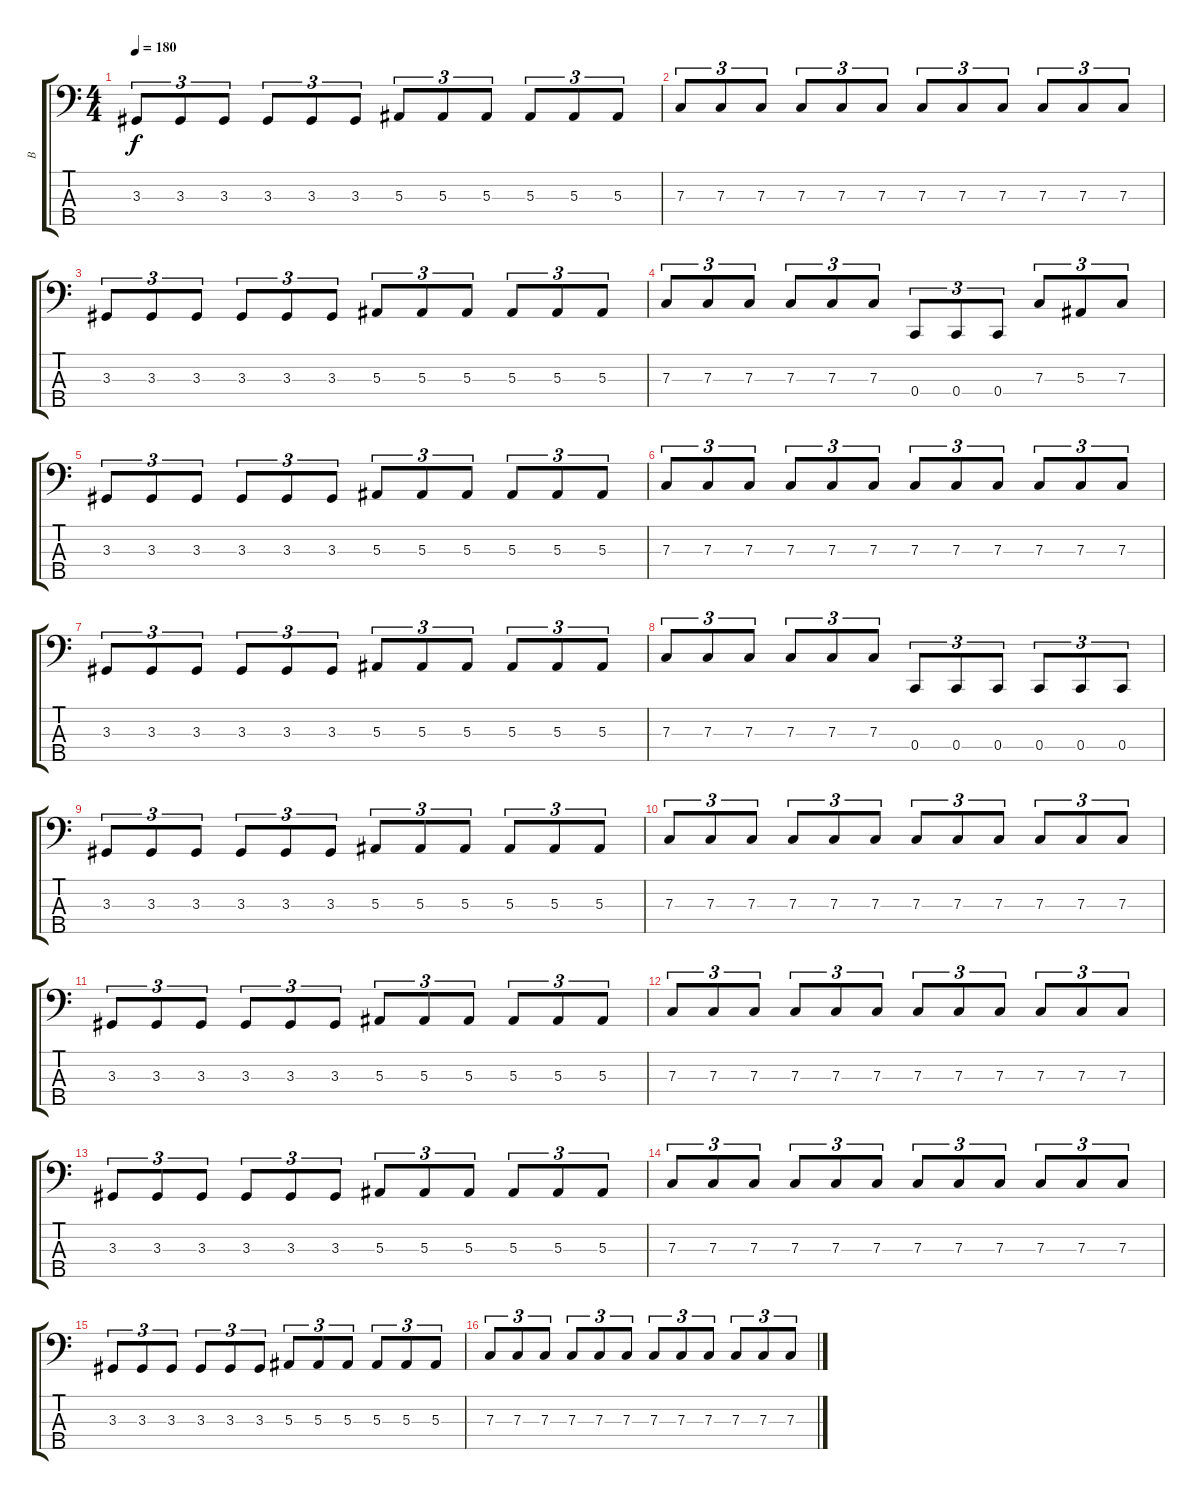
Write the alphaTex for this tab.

\track ("B" "B") {instrument electricbasspick}
\staff {score tabs}
\tuning (Eb2 Bb1 F1 C1 G0) {hide}
\ts (4 4)
\section ("" "")
\tempo 180
\clef f4
\ks c
3.3.8{tu (3 2) dy f} 3.3.8{tu (3 2)} 3.3.8{tu (3 2)} 3.3.8{tu (3 2)} 3.3.8{tu (3 2)} 3.3.8{tu (3 2)} 5.3.8{tu (3 2)} 5.3.8{tu (3 2)} 5.3.8{tu (3 2)} 5.3.8{tu (3 2)} 5.3.8{tu (3 2)} 5.3.8{tu (3 2)} |
7.3.8{tu (3 2)} 7.3.8{tu (3 2)} 7.3.8{tu (3 2)} 7.3.8{tu (3 2)} 7.3.8{tu (3 2)} 7.3.8{tu (3 2)} 7.3.8{tu (3 2)} 7.3.8{tu (3 2)} 7.3.8{tu (3 2)} 7.3.8{tu (3 2)} 7.3.8{tu (3 2)} 7.3.8{tu (3 2)} |
3.3.8{tu (3 2)} 3.3.8{tu (3 2)} 3.3.8{tu (3 2)} 3.3.8{tu (3 2)} 3.3.8{tu (3 2)} 3.3.8{tu (3 2)} 5.3.8{tu (3 2)} 5.3.8{tu (3 2)} 5.3.8{tu (3 2)} 5.3.8{tu (3 2)} 5.3.8{tu (3 2)} 5.3.8{tu (3 2)} |
7.3.8{tu (3 2)} 7.3.8{tu (3 2)} 7.3.8{tu (3 2)} 7.3.8{tu (3 2)} 7.3.8{tu (3 2)} 7.3.8{tu (3 2)} 0.4.8{tu (3 2)} 0.4.8{tu (3 2)} 0.4.8{tu (3 2)} 7.3.8{tu (3 2)} 5.3.8{tu (3 2)} 7.3.8{tu (3 2)} |
3.3.8{tu (3 2)} 3.3.8{tu (3 2)} 3.3.8{tu (3 2)} 3.3.8{tu (3 2)} 3.3.8{tu (3 2)} 3.3.8{tu (3 2)} 5.3.8{tu (3 2)} 5.3.8{tu (3 2)} 5.3.8{tu (3 2)} 5.3.8{tu (3 2)} 5.3.8{tu (3 2)} 5.3.8{tu (3 2)} |
7.3.8{tu (3 2)} 7.3.8{tu (3 2)} 7.3.8{tu (3 2)} 7.3.8{tu (3 2)} 7.3.8{tu (3 2)} 7.3.8{tu (3 2)} 7.3.8{tu (3 2)} 7.3.8{tu (3 2)} 7.3.8{tu (3 2)} 7.3.8{tu (3 2)} 7.3.8{tu (3 2)} 7.3.8{tu (3 2)} |
3.3.8{tu (3 2)} 3.3.8{tu (3 2)} 3.3.8{tu (3 2)} 3.3.8{tu (3 2)} 3.3.8{tu (3 2)} 3.3.8{tu (3 2)} 5.3.8{tu (3 2)} 5.3.8{tu (3 2)} 5.3.8{tu (3 2)} 5.3.8{tu (3 2)} 5.3.8{tu (3 2)} 5.3.8{tu (3 2)} |
7.3.8{tu (3 2)} 7.3.8{tu (3 2)} 7.3.8{tu (3 2)} 7.3.8{tu (3 2)} 7.3.8{tu (3 2)} 7.3.8{tu (3 2)} 0.4.8{tu (3 2)} 0.4.8{tu (3 2)} 0.4.8{tu (3 2)} 0.4.8{tu (3 2)} 0.4.8{tu (3 2)} 0.4.8{tu (3 2)} |
3.3.8{tu (3 2)} 3.3.8{tu (3 2)} 3.3.8{tu (3 2)} 3.3.8{tu (3 2)} 3.3.8{tu (3 2)} 3.3.8{tu (3 2)} 5.3.8{tu (3 2)} 5.3.8{tu (3 2)} 5.3.8{tu (3 2)} 5.3.8{tu (3 2)} 5.3.8{tu (3 2)} 5.3.8{tu (3 2)} |
7.3.8{tu (3 2)} 7.3.8{tu (3 2)} 7.3.8{tu (3 2)} 7.3.8{tu (3 2)} 7.3.8{tu (3 2)} 7.3.8{tu (3 2)} 7.3.8{tu (3 2)} 7.3.8{tu (3 2)} 7.3.8{tu (3 2)} 7.3.8{tu (3 2)} 7.3.8{tu (3 2)} 7.3.8{tu (3 2)} |
3.3.8{tu (3 2)} 3.3.8{tu (3 2)} 3.3.8{tu (3 2)} 3.3.8{tu (3 2)} 3.3.8{tu (3 2)} 3.3.8{tu (3 2)} 5.3.8{tu (3 2)} 5.3.8{tu (3 2)} 5.3.8{tu (3 2)} 5.3.8{tu (3 2)} 5.3.8{tu (3 2)} 5.3.8{tu (3 2)} |
7.3.8{tu (3 2)} 7.3.8{tu (3 2)} 7.3.8{tu (3 2)} 7.3.8{tu (3 2)} 7.3.8{tu (3 2)} 7.3.8{tu (3 2)} 7.3.8{tu (3 2)} 7.3.8{tu (3 2)} 7.3.8{tu (3 2)} 7.3.8{tu (3 2)} 7.3.8{tu (3 2)} 7.3.8{tu (3 2)} |
3.3.8{tu (3 2)} 3.3.8{tu (3 2)} 3.3.8{tu (3 2)} 3.3.8{tu (3 2)} 3.3.8{tu (3 2)} 3.3.8{tu (3 2)} 5.3.8{tu (3 2)} 5.3.8{tu (3 2)} 5.3.8{tu (3 2)} 5.3.8{tu (3 2)} 5.3.8{tu (3 2)} 5.3.8{tu (3 2)} |
7.3.8{tu (3 2)} 7.3.8{tu (3 2)} 7.3.8{tu (3 2)} 7.3.8{tu (3 2)} 7.3.8{tu (3 2)} 7.3.8{tu (3 2)} 7.3.8{tu (3 2)} 7.3.8{tu (3 2)} 7.3.8{tu (3 2)} 7.3.8{tu (3 2)} 7.3.8{tu (3 2)} 7.3.8{tu (3 2)} |
3.3.8{tu (3 2)} 3.3.8{tu (3 2)} 3.3.8{tu (3 2)} 3.3.8{tu (3 2)} 3.3.8{tu (3 2)} 3.3.8{tu (3 2)} 5.3.8{tu (3 2)} 5.3.8{tu (3 2)} 5.3.8{tu (3 2)} 5.3.8{tu (3 2)} 5.3.8{tu (3 2)} 5.3.8{tu (3 2)} |
7.3.8{tu (3 2)} 7.3.8{tu (3 2)} 7.3.8{tu (3 2)} 7.3.8{tu (3 2)} 7.3.8{tu (3 2)} 7.3.8{tu (3 2)} 7.3.8{tu (3 2)} 7.3.8{tu (3 2)} 7.3.8{tu (3 2)} 7.3.8{tu (3 2)} 7.3.8{tu (3 2)} 7.3.8{tu (3 2)}
